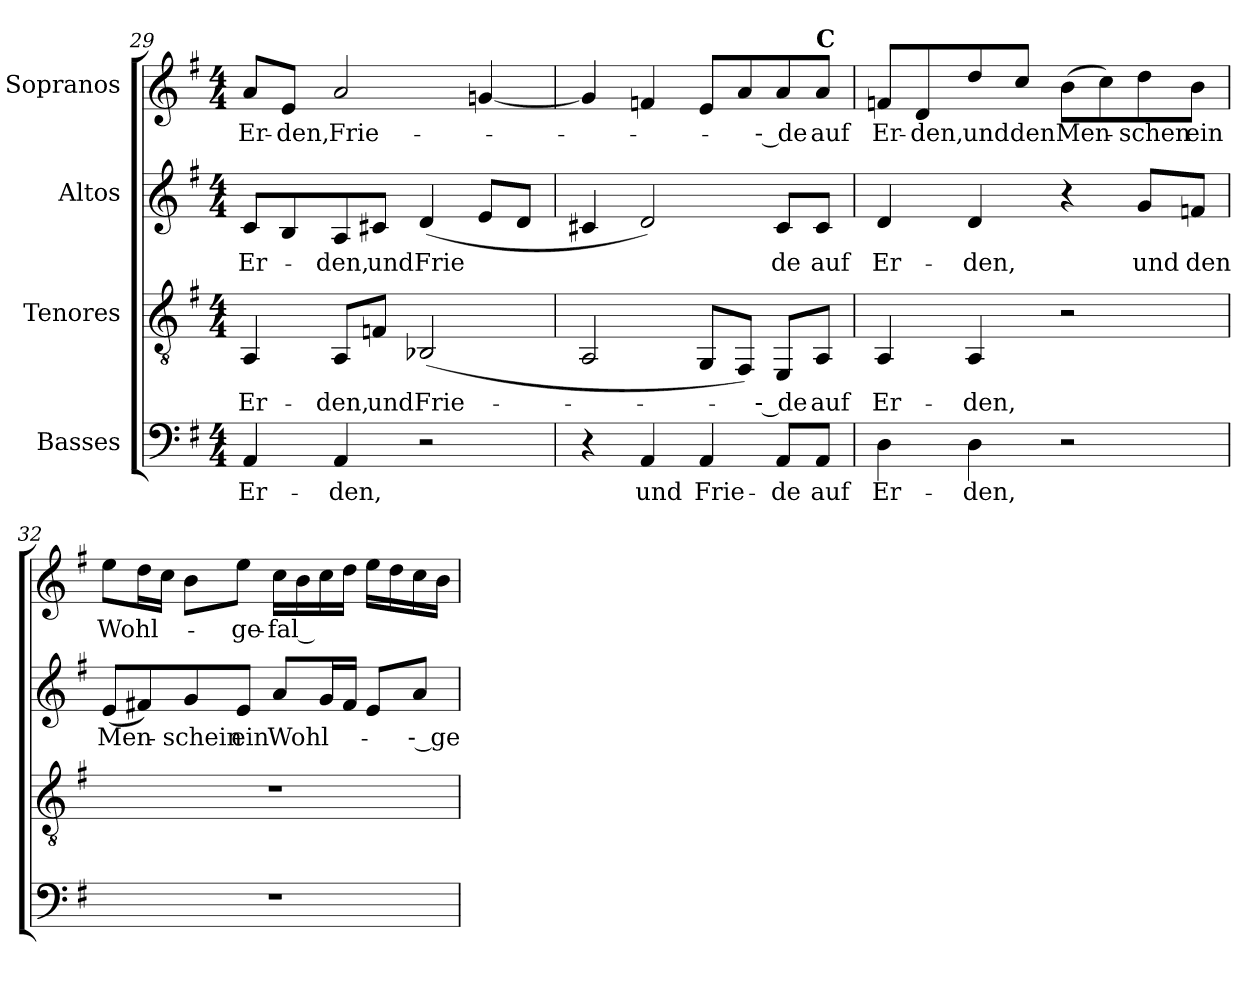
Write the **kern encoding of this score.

**kern	**text	**kern	**text	**kern	**text	**kern	**text
*part4	*part4	*part3	*part3	*part2	*part2	*part1	*part1
*staff4	*staff4	*staff3	*staff3	*staff2	*staff2	*staff1	*staff1
*I"Basses	*	*I"Tenores	*	*I"Altos	*	*I"Sopranos	*
*clefF4	*	*clefGv2	*	*clefG2	*	*clefG2	*
*k[f#]	*	*k[f#]	*	*k[f#]	*	*k[f#]	*
*G:	*	*G:	*	*G:	*	*G:	*
*M4/4	*	*M4/4	*	*M4/4	*	*M4/4	*
=29	=29	=29	=29	=29	=29	=29	=29
!	!LO:LY:b:color=#000000	!	!	!	!	!	!
!	!	!	!LO:LY:b:color=#000000	!	!	!	!
!	!	!	!	!	!LO:LY:b:color=#000000	!	!
!	!	!	!	!	!	!	!LO:LY:b:color=#000000
4AAi/	Er-	4AAi/	Er-	8ci/L	Er-	8ai/L	Er-
!	!	!	!	!	!	!	!LO:LY:b:color=#000000
.	.	.	.	8Bi/	.	8ei/J	-den,
!	!LO:LY:b:color=#000000	!	!	!	!	!	!
!	!	!	!LO:LY:b:color=#000000	!	!	!	!
!	!	!	!	!	!LO:LY:b:color=#000000	!	!
!	!	!	!	!	!	!	!LO:LY:b:color=#000000
4AAi/	-den,	8AAi/L	-den,	8Ai/	-den,	2ai/	Frie-
!	!	!	!LO:LY:b:color=#000000	!	!	!	!
!	!	!	!	!	!LO:LY:b:color=#000000	!	!
.	.	8Fni/J	und	8c#Xi/J	und	.	.
!	!	!	!LO:LY:b:color=#000000	!	!	!	!
!	!	!	!	!	!LO:LY:b:color=#000000	!	!
2r	.	(2BB-Xi/	Frie-	(4di/	Frie-	.	.
.	.	.	.	8ei/L	.	[4gni/	.
.	.	.	.	8di/J	.	.	.
!!LO:LB:g=z
=30	=30	=30	=30	=30	=30	=30	=30
4r	.	2AAi/	.	4c#Xi/	.	4gi/]	.
!	!LO:LY:b:color=#000000	!	!	!	!	!	!
!	!	!	!	!	!LO:LY:b:color=#000000	!	!
4AAi/	und	.	.	2di/)	--	4fni/	.
!	!LO:LY:b:color=#000000	!	!	!	!	!	!
4AAi/	Frie-	8GGi/L	.	.	.	8ei/L	.
.	.	8FF#i/J)	.	.	.	8ai/	.
!	!LO:LY:b:color=#000000	!	!	!	!	!	!
!	!	!	!LO:LY:b:color=#000000	!	!	!	!
!	!	!	!	!	!LO:LY:b:color=#000000	!	!
!	!	!	!	!	!	!	!LO:LY:b:color=#000000
8AAi/L	-de	8EEi/L	-- de	8c#i/L	- de	8ai/	-- de
!	!LO:LY:b:color=#000000	!	!	!	!	!	!
!	!	!	!LO:LY:b:color=#000000	!	!	!	!
!	!	!	!	!	!LO:LY:b:color=#000000	!	!
!	!	!	!	!	!	!LO:TX:a:B:t=C	!
!	!	!	!	!	!	!	!LO:LY:b:color=#000000
8AAi/J	auf	8AAi/J	auf	8c#i/J	auf	8ai/J	auf
=31	=31	=31	=31	=31	=31	=31	=31
!	!LO:LY:b:color=#000000	!	!	!	!	!	!
!	!	!	!LO:LY:b:color=#000000	!	!	!	!
!	!	!	!	!	!LO:LY:b:color=#000000	!	!
!	!	!	!	!	!	!	!LO:LY:b:color=#000000
4Di\	Er-	4AAi/	Er-	4di/	Er-	8fni/L	Er-
!	!	!	!	!	!	!	!LO:LY:b:color=#000000
.	.	.	.	.	.	8di/	-den,
!	!LO:LY:b:color=#000000	!	!	!	!	!	!
!	!	!	!LO:LY:b:color=#000000	!	!	!	!
!	!	!	!	!	!LO:LY:b:color=#000000	!	!
!	!	!	!	!	!	!	!LO:LY:b:color=#000000
4Di\	-den,	4AAi/	-den,	4di/	-den,	8ddi/	und
!	!	!	!	!	!	!	!LO:LY:b:color=#000000
.	.	.	.	.	.	8cci/J	den
!	!	!	!	!	!	!	!LO:LY:b:color=#000000
2r	.	2r	.	4r	.	(8bi\L	Men-
.	.	.	.	.	.	8cci\)	.
!	!	!	!	!	!LO:LY:b:color=#000000	!	!
!	!	!	!	!	!	!	!LO:LY:b:color=#000000
.	.	.	.	8gi/L	und	8ddi\	-schen
!	!	!	!	!	!LO:LY:b:color=#000000	!	!
!	!	!	!	!	!	!	!LO:LY:b:color=#000000
.	.	.	.	8fni/J	den	8bi\J	ein
=32	=32	=32	=32	=32	=32	=32	=32
!	!	!	!	!	!LO:LY:b:color=#000000	!	!
!	!	!	!	!	!	!	!LO:LY:b:color=#000000
1r	.	1r	.	(8ei/L	Men-	8eei\L	Wohl-
.	.	.	.	8f#Xi/)	.	16ddi\L	.
.	.	.	.	.	.	16cci\JJ	.
!	!	!	!	!	!LO:LY:b:color=#000000	!	!
.	.	.	.	8gi/	-schein	8bi\L	.
!	!	!	!	!	!LO:LY:b:color=#000000	!	!
!	!	!	!	!	!	!	!LO:LY:b:color=#000000
.	.	.	.	8ei/J	ein	8eei\J	-ge-
!	!	!	!	!	!LO:LY:b:color=#000000	!	!
!	!	!	!	!	!	!	!LO:LY:b:color=#000000
.	.	.	.	8ai/L	Wohl-	16cci\LL	-fal --
.	.	.	.	.	.	16bi\	.
.	.	.	.	16gi/L	.	16cci\	.
.	.	.	.	16f#i/JJ	.	16ddi\JJ	.
.	.	.	.	8ei/L	.	16eei\LL	.
.	.	.	.	.	.	16ddi\	.
!	!	!	!	!	!LO:LY:b:color=#000000	!	!
.	.	.	.	8ai/J	-- ge-	16cci\	.
.	.	.	.	.	.	16bi\JJ	.
=	=	=	=	=	=	=	=
*-	*-	*-	*-	*-	*-	*-	*-
